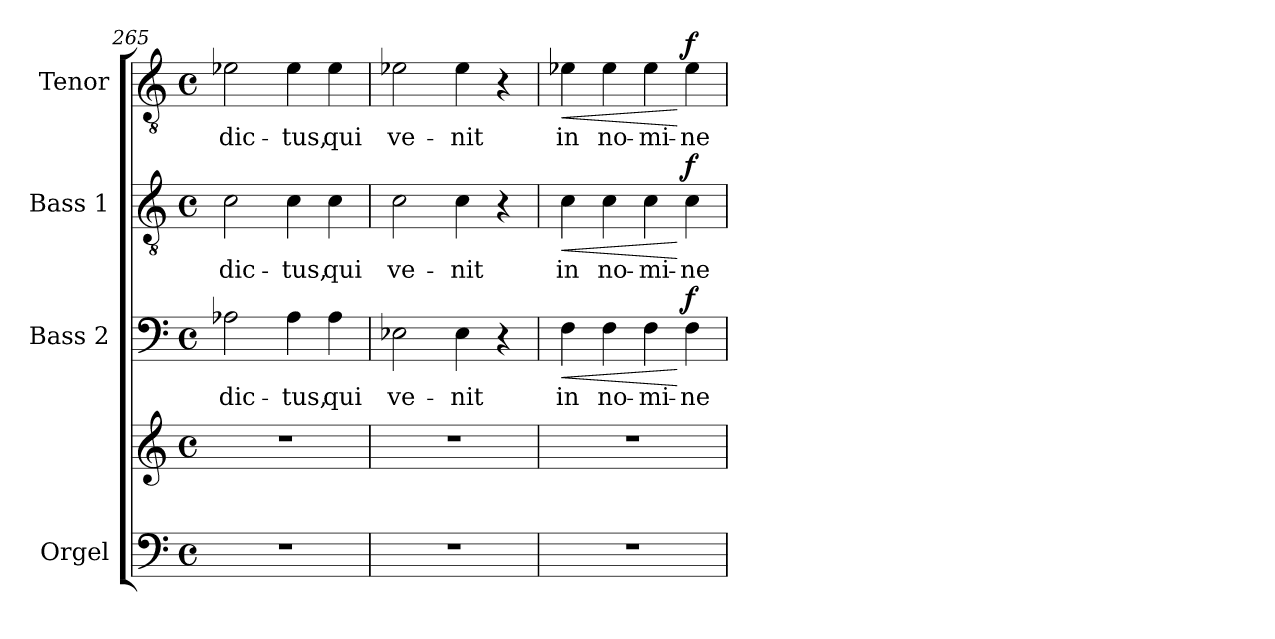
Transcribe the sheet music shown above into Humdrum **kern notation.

**kern	**kern	**kern	**text	**dynam	**kern	**text	**dynam	**kern	**text	**dynam
*part4	*part4	*part3	*part3	*part3	*part2	*part2	*part2	*part1	*part1	*part1
*staff5	*staff4	*staff3	*staff3	*staff3	*staff2	*staff2	*staff2	*staff1	*staff1	*staff1
*I"Orgel	*	*I"Bass 2	*	*	*I"Bass 1	*	*	*I"Tenor	*	*
*I'Org.	*	*I'B. 2	*	*	*I'B. 1	*	*	*I'T.	*	*
*clefF4	*clefG2	*clefF4	*	*	*clefGv2	*	*	*clefGv2	*	*
*k[]	*k[]	*k[]	*	*	*k[]	*	*	*k[]	*	*
*C:	*C:	*C:	*	*	*C:	*	*	*C:	*	*
*M4/4	*M4/4	*M4/4	*	*	*M4/4	*	*	*M4/4	*	*
*met(c)	*met(c)	*met(c)	*	*	*met(c)	*	*	*met(c)	*	*
=265	=265	=265	=265	=265	=265	=265	=265	=265	=265	=265
!	!	!	!LO:LY:b	!	!	!LO:LY:b	!	!	!LO:LY:b	!
1r	1r	2A-X\	-dic-	.	2c\	-dic-	.	2e-X\	-dic-	.
!	!	!	!LO:LY:b	!	!	!LO:LY:b	!	!	!LO:LY:b	!
.	.	4A-\	-tus,	.	4c\	-tus,	.	4e-\	-tus,	.
!	!	!	!LO:LY:b	!	!	!LO:LY:b	!	!	!LO:LY:b	!
.	.	4A-\	qui	.	4c\	qui	.	4e-\	qui	.
!!LO:LB:g=z
=266	=266	=266	=266	=266	=266	=266	=266	=266	=266	=266
!	!	!	!LO:LY:b	!	!	!LO:LY:b	!	!	!LO:LY:b	!
1r	1r	2E-X\	ve-	.	2c\	ve-	.	2e-X\	ve-	.
!	!	!	!LO:LY:b	!	!	!LO:LY:b	!	!	!LO:LY:b	!
.	.	4E-\	-nit	.	4c\	-nit	.	4e-\	-nit	.
.	.	4r	.	.	4r	.	.	4r	.	.
=267	=267	=267	=267	=267	=267	=267	=267	=267	=267	=267
!	!	!	!LO:LY:b	!LO:HP:b	!	!LO:LY:b	!LO:HP:b	!	!LO:LY:b	!LO:HP:b
1r	1r	4F\	in	<	4c\	in	<	4e-X\	in	<
!	!	!	!LO:LY:b	!	!	!LO:LY:b	!	!	!LO:LY:b	!
.	.	4F\	no-	.	4c\	no-	.	4e-\	no-	.
!	!	!	!LO:LY:b	!	!	!LO:LY:b	!	!	!LO:LY:b	!
.	.	4F\	-mi-	.	4c\	-mi-	.	4e-\	-mi-	.
!	!	!	!LO:LY:b	!LO:DY:n=1:a	!	!LO:LY:b	!LO:DY:n=1:a	!	!LO:LY:b	!LO:DY:n=1:a
.	.	4F\	-ne	[ f	4c\	-ne	[ f	4e-\	-ne	[ f
=	=	=	=	=	=	=	=	=	=	=
*-	*-	*-	*-	*-	*-	*-	*-	*-	*-	*-
